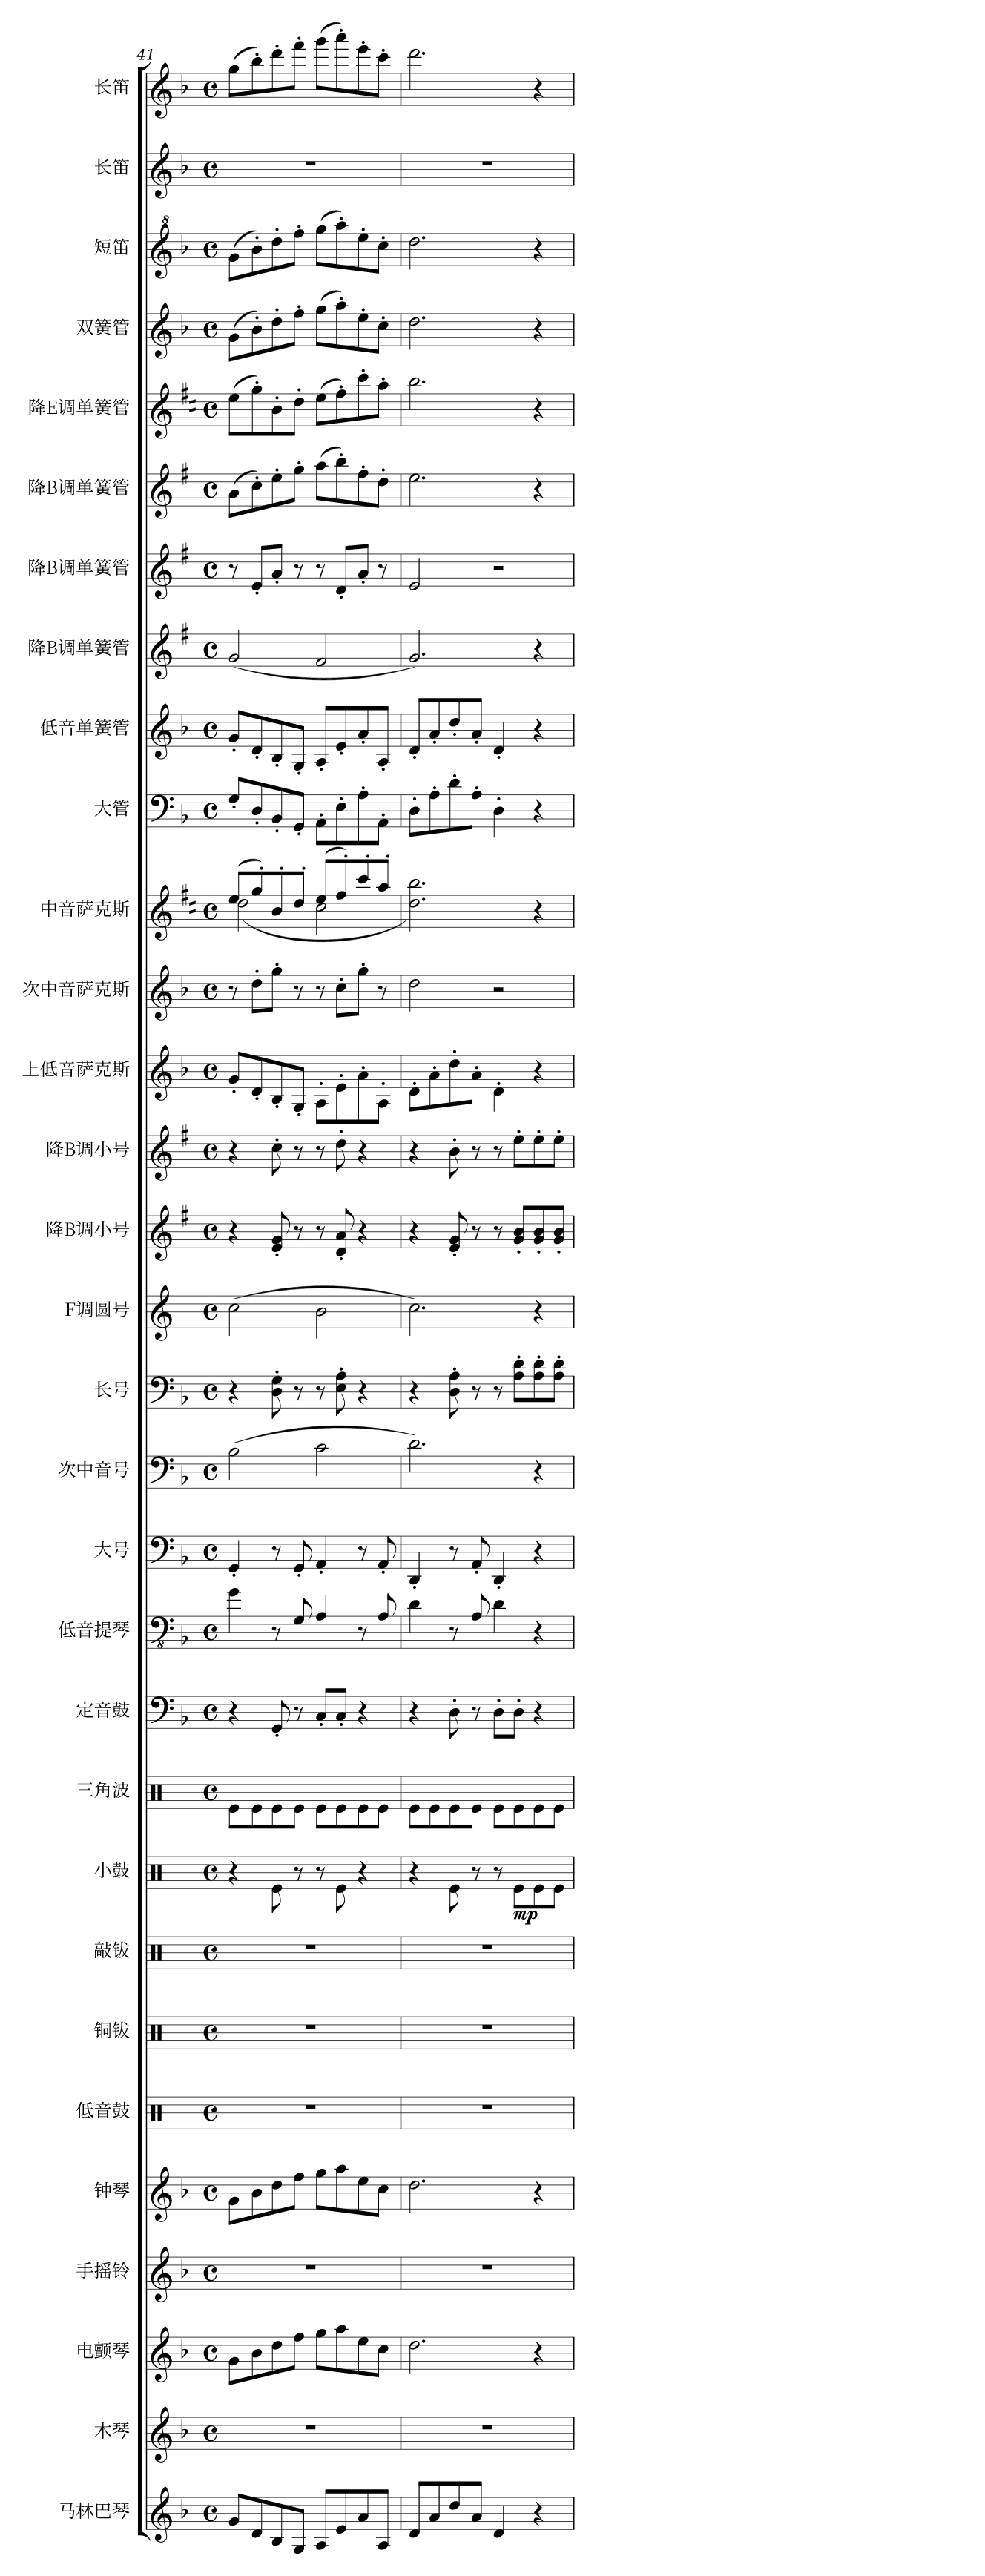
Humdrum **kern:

**kern	**kern	**kern	**kern	**kern	**kern	**kern	**kern	**kern	**dynam	**kern	**kern	**kern	**kern	**kern	**kern	**dynam	**kern	**kern	**dynam	**kern	**dynam	**kern	**kern	**kern	**kern	**kern	**kern	**kern	**kern	**kern	**kern	**kern	**kern	**kern
*part31	*part30	*part29	*part28	*part27	*part26	*part25	*part24	*part23	*part23	*part22	*part21	*part20	*part19	*part18	*part17	*part17	*part16	*part15	*part15	*part14	*part14	*part13	*part12	*part11	*part10	*part9	*part8	*part7	*part6	*part5	*part4	*part3	*part2	*part1
*staff31	*staff30	*staff29	*staff28	*staff27	*staff26	*staff25	*staff24	*staff23	*staff23	*staff22	*staff21	*staff20	*staff19	*staff18	*staff17	*staff17	*staff16	*staff15	*staff15	*staff14	*staff14	*staff13	*staff12	*staff11	*staff10	*staff9	*staff8	*staff7	*staff6	*staff5	*staff4	*staff3	*staff2	*staff1
*I"马林巴琴	*I"木琴	*I"电颤琴	*I"手摇铃	*I"钟琴	*I"低音鼓	*I"铜钹	*I"敲钹	*I"小鼓	*	*I"三角波	*I"定音鼓	*I"低音提琴	*I"大号	*I"次中音号	*I"长号	*	*I"F调圆号	*I"降B调小号	*	*I"降B调小号	*	*I"上低音萨克斯	*I"次中音萨克斯	*I"中音萨克斯	*I"大管	*I"低音单簧管	*I"降B调单簧管	*I"降B调单簧管	*I"降B调单簧管	*I"降E调单簧管	*I"双簧管	*I"短笛	*I"长笛	*I"长笛
!!LO:PB:g=z
*clefG2	*clefG2	*clefG2	*clefG2	*clefG2	*clefX	*clefX	*clefX	*clefX	*	*clefX	*clefF4	*clefFv4	*clefF4	*clefF4	*clefF4	*	*clefG2	*clefG2	*	*clefG2	*	*clefG2	*clefG2	*clefG2	*clefF4	*clefG2	*clefG2	*clefG2	*clefG2	*clefG2	*clefG2	*clefG^2	*clefG2	*clefG2
*	*ITrd-7c-12	*	*	*ITrd-14c-24	*	*	*	*	*	*	*	*ITrd7c12	*	*	*	*	*ITrd4c7	*ITrd1c2	*	*ITrd1c2	*	*ITrd12c21	*ITrd8c14	*ITrd5c9	*	*ITrd8c14	*ITrd1c2	*ITrd1c2	*ITrd1c2	*ITrd-2c-3	*	*ITrd-7c-12	*	*
*k[b-]	*k[b-]	*k[b-]	*k[b-]	*k[b-]	*k[]	*k[]	*k[]	*k[]	*	*k[]	*k[b-]	*k[b-]	*k[b-]	*k[b-]	*k[b-]	*	*k[b-]	*k[b-]	*	*k[b-]	*	*k[b-]	*k[b-]	*k[b-]	*k[b-]	*k[b-]	*k[b-]	*k[b-]	*k[b-]	*k[b-]	*k[b-]	*k[b-]	*k[b-]	*k[b-]
*M4/4	*M4/4	*M4/4	*M4/4	*M4/4	*M4/4	*M4/4	*M4/4	*M4/4	*	*M4/4	*M4/4	*M4/4	*M4/4	*M4/4	*M4/4	*	*M4/4	*M4/4	*	*M4/4	*	*M4/4	*M4/4	*M4/4	*M4/4	*M4/4	*M4/4	*M4/4	*M4/4	*M4/4	*M4/4	*M4/4	*M4/4	*M4/4
*met(c)	*met(c)	*met(c)	*met(c)	*met(c)	*met(c)	*met(c)	*met(c)	*met(c)	*	*met(c)	*met(c)	*met(c)	*met(c)	*met(c)	*met(c)	*	*met(c)	*met(c)	*	*met(c)	*	*met(c)	*met(c)	*met(c)	*met(c)	*met(c)	*met(c)	*met(c)	*met(c)	*met(c)	*met(c)	*met(c)	*met(c)	*met(c)
=41	=41	=41	=41	=41	=41	=41	=41	=41	=41	=41	=41	=41	=41	=41	=41	=41	=41	=41	=41	=41	=41	=41	=41	=41	=41	=41	=41	=41	=41	=41	=41	=41	=41	=41
*	*	*	*	*	*	*	*	*	*	*	*	*	*	*	*	*	*	*	*	*	*	*	*	*^	*	*	*	*	*	*	*	*	*	*
8g/L	1r	8g\L	1r	8ggg\L	1r	1r	1r	4r	.	8Re\L	4r	4GG\	4GG'/	(2B-\	4r	.	(2f\	4r	.	4r	.	8G'/L	8r	(8g/L	(2f\	8G'/L	8G'/L	(2f/	8r	(8g\L	(8gg\L	(8g\L	(8ggg\L	1r	(8gg\L
8d/	.	8b-\	.	8bbb-\	.	.	.	.	.	8Re\	.	.	.	.	.	.	.	.	.	.	.	8D'/	8d'\L	8b-'/)	.	8D'/	8D'/	.	8d'/L	8b-'\)	8bb-'\)	8b-'\)	8bbb-'\)	.	8bb-'\)
8B-/	.	8dd\	.	8dddd\	.	.	.	8Re\	.	8Re\	8GG'/	8r	8r	.	8D\' 8G\'	.	.	8d/' 8f/'	.	8b-'\	.	8BB-'/	8g'\J	8d'/	.	8BB-'/	8BB-'/	.	8g'/J	8dd'\	8dd'\	8dd'\	8dddd'\	.	8ddd'\
8G/J	.	8ff\J	.	8ffff\J	.	.	.	8r	.	8Re\J	8r	8GGG/	8GG'/	.	8r	.	.	8r	.	8r	.	8GG'/J	8r	8f'/J	.	8GG'/J	8GG'/J	.	8r	8ff'\J	8ff'\J	8ff'\J	8ffff'\J	.	8fff'\J
8A/L	.	8gg\L	.	8gggg\L	.	.	.	8r	.	8Re\L	8C'/L	4AAA/	4AA'/	2c\	8r	.	2e\	8r	.	8r	.	8AA'\L	8r	(8g/L	2e\	8AA'\L	8AA'/L	2e/	8r	(8gg\L	(8gg\L	(8gg\L	(8gggg\L	.	(8ggg\L
8e/	.	8aa\	.	8aaaa\	.	.	.	8Re\	.	8Re\	8C'/J	.	.	.	8E\' 8A\'	.	.	8c/' 8g/'	.	8cc'\	.	8E'\	8c'\L	8a'/)	.	8E'\	8E'/	.	8c'/L	8aa'\)	8aa'\)	8aa'\)	8aaaa'\)	.	8aaa'\)
8a/	.	8ee\	.	8eeee\	.	.	.	4r	.	8Re\	4r	8r	8r	.	4r	.	.	4r	.	4r	.	8A'\	8g'\J	8ee'/	.	8A'\	8A'/	.	8g'/J	8ee'\	8eee'\	8ee'\	8eeee'\	.	8eee'\
8A/J	.	8cc\J	.	8cccc\J	.	.	.	.	.	8Re\J	.	8AAA/	8AA'/	.	.	.	.	.	.	.	.	8AA'\J	8r	8cc'/J	.	8AA'\J	8AA'/J	.	8r	8cc'\J	8ccc'\J	8cc'\J	8cccc'\J	.	8ccc'\J
*	*	*	*	*	*	*	*	*	*	*	*	*	*	*	*	*	*	*	*	*	*	*	*	*v	*v	*	*	*	*	*	*	*	*	*	*
=42	=42	=42	=42	=42	=42	=42	=42	=42	=42	=42	=42	=42	=42	=42	=42	=42	=42	=42	=42	=42	=42	=42	=42	=42	=42	=42	=42	=42	=42	=42	=42	=42	=42	=42
8d/L	1r	2.dd\	1r	2.dddd\	1r	1r	1r	4r	.	8Re\L	4r	4DD\	4DD'/	2.d\)	4r	.	2.f\)	4r	.	4r	.	8D'\L	2d\	2.f\ 2.dd\)	8D'\L	8D'/L	2.f/)	2d/	2.dd\	2.ddd\	2.dd\	2.dddd\	1r	2.ddd\
8a/	.	.	.	.	.	.	.	.	.	8Re\	.	.	.	.	.	.	.	.	.	.	.	8A'\	.	.	8A'\	8A'/	.	.	.	.	.	.	.	.
8dd/	.	.	.	.	.	.	.	8Re\	.	8Re\	8D'\	8r	8r	.	8D\' 8A\'	.	.	8d/' 8f/'	.	8a'\	.	8d'\	.	.	8d'\	8d'/	.	.	.	.	.	.	.	.
8a/J	.	.	.	.	.	.	.	8r	.	8Re\J	8r	8AAA/	8AA'/	.	8r	.	.	8r	.	8r	.	8A'\J	.	.	8A'\J	8A'/J	.	.	.	.	.	.	.	.
4d/	.	.	.	.	.	.	.	8r	.	8Re\L	8D'\L	4DD\	4DD'/	.	8r	.	.	8r	.	8r	.	4D'\	2r	.	4D'\	4D'/	.	2r	.	.	.	.	.	.
!	!	!	!	!	!	!	!	!	!LO:DY:b	!	!	!	!	!	!	!LO:DY:b	!	!	!	!	!	!	!	!	!	!	!	!	!	!	!	!	!	!
!	!	!	!	!	!	!	!	!	!	!	!	!	!	!	!	!LO:DY:n=1:b	!	!	!LO:DY:b	!	!	!	!	!	!	!	!	!	!	!	!	!	!	!
!	!	!	!	!	!	!	!	!	!	!	!	!	!	!	!	!	!	!	!LO:DY:n=1:b	!	!LO:DY:b	!	!	!	!	!	!	!	!	!	!	!	!	!
!	!	!	!	!	!	!	!	!	!	!	!	!	!	!	!	!	!	!	!	!	!LO:DY:n=1:b	!	!	!	!	!	!	!	!	!	!	!	!	!
.	.	.	.	.	.	.	.	8Re\L	mp	8Re\	8D'\J	.	.	.	8A\' 8d\'L	mp mf	.	8f/' 8a/'L	mp mf	8dd'\L	mp mf	.	.	.	.	.	.	.	.	.	.	.	.	.
4r	.	4r	.	4r	.	.	.	8Re\	.	8Re\	4r	4r	4r	4r	8A\' 8d\'	.	4r	8f/' 8a/'	.	8dd'\	.	4r	.	4r	4r	4r	4r	.	4r	4r	4r	4r	.	4r
.	.	.	.	.	.	.	.	8Re\J	.	8Re\J	.	.	.	.	8A\' 8d\'J	.	.	8f/' 8a/'J	.	8dd'\J	.	.	.	.	.	.	.	.	.	.	.	.	.	.
=	=	=	=	=	=	=	=	=	=	=	=	=	=	=	=	=	=	=	=	=	=	=	=	=	=	=	=	=	=	=	=	=	=	=
*-	*-	*-	*-	*-	*-	*-	*-	*-	*-	*-	*-	*-	*-	*-	*-	*-	*-	*-	*-	*-	*-	*-	*-	*-	*-	*-	*-	*-	*-	*-	*-	*-	*-	*-
